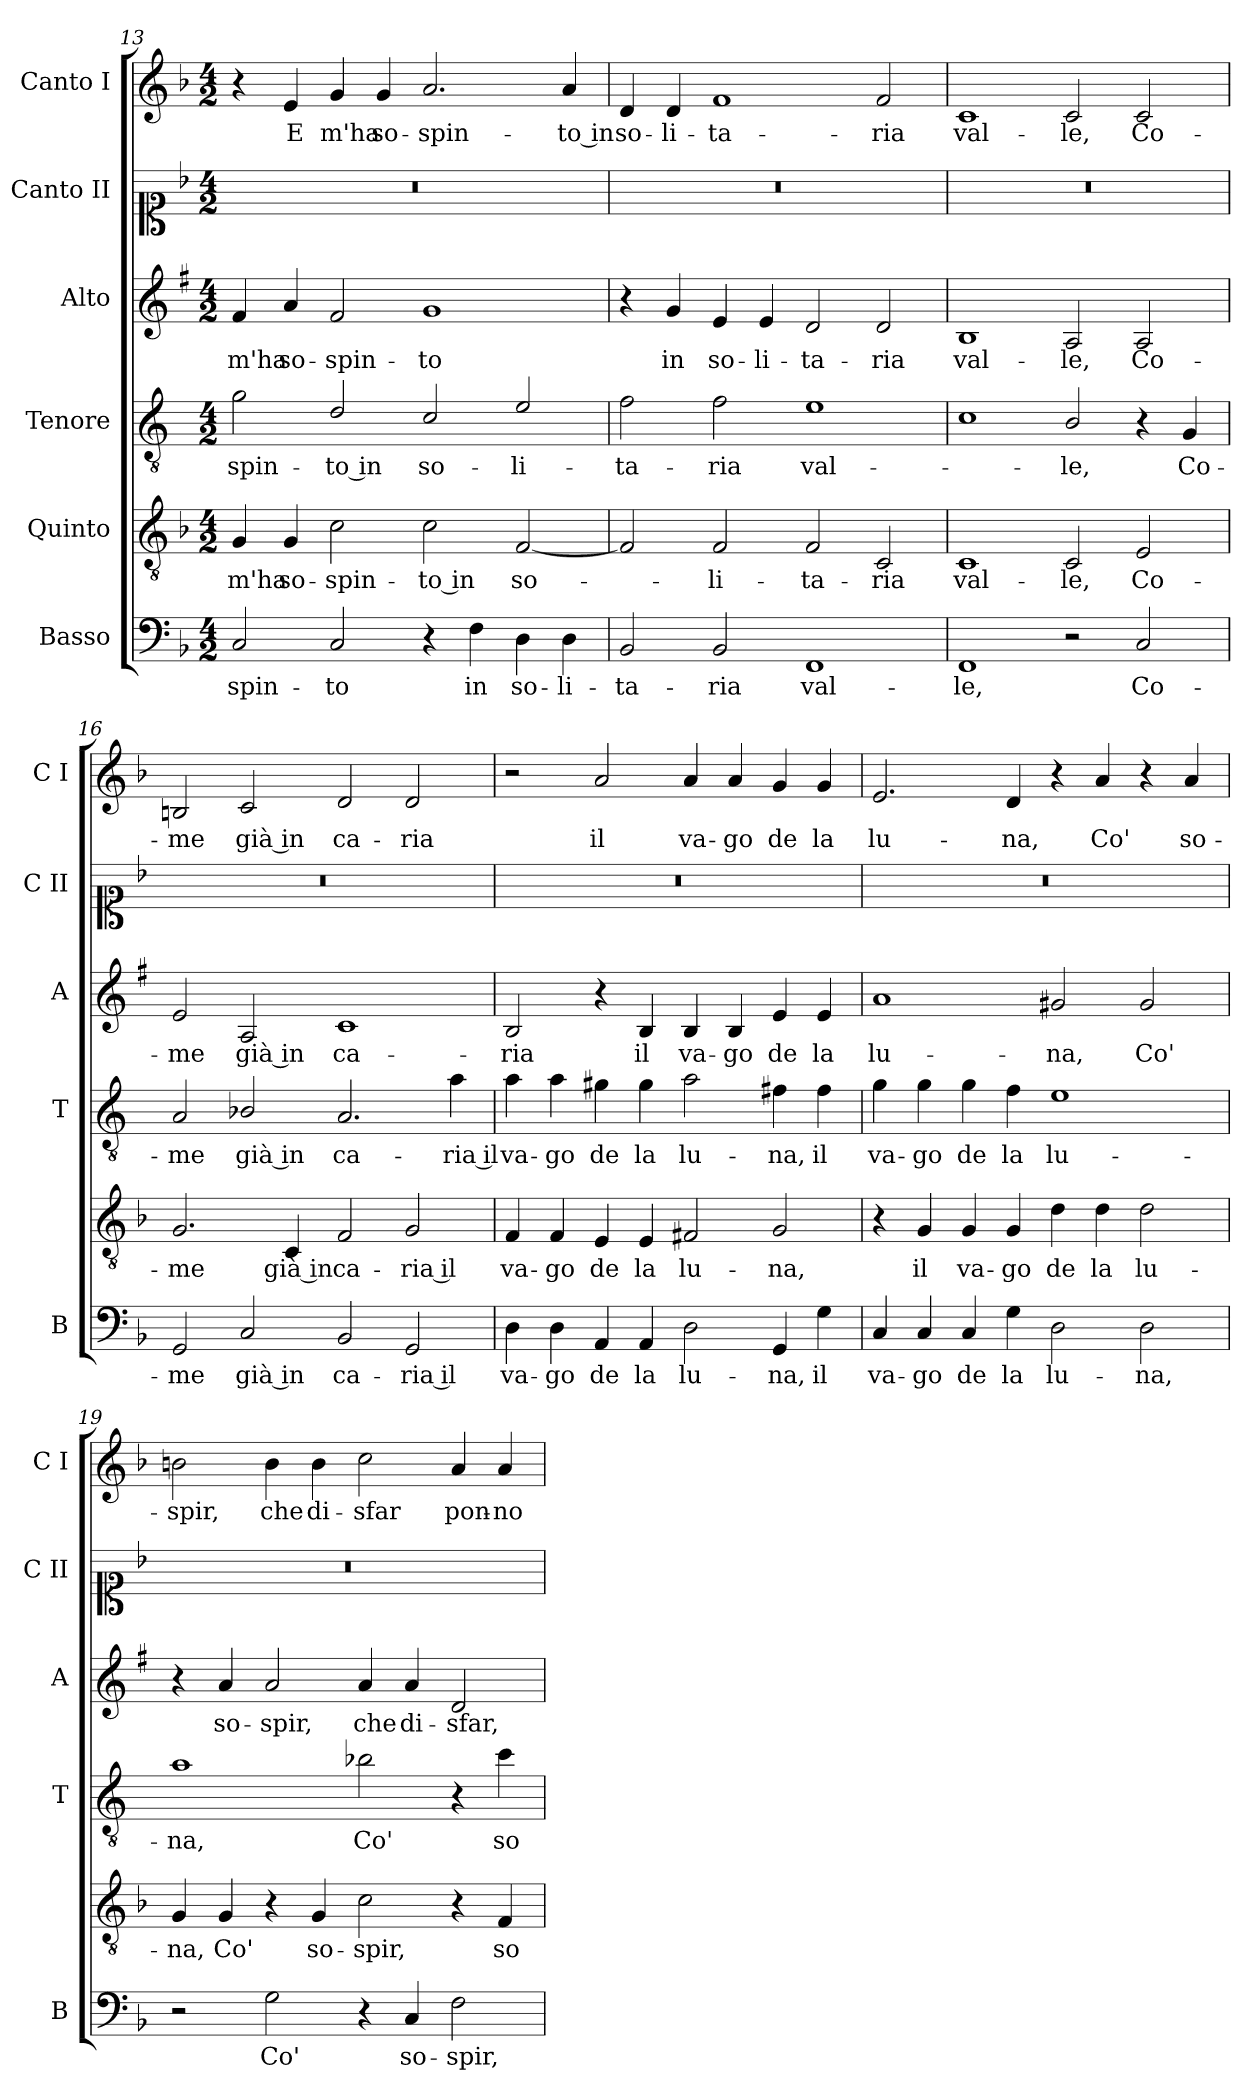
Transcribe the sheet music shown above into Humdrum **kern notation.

**kern	**text	**kern	**text	**kern	**text	**kern	**text	**kern	**kern	**text
*part6	*part6	*part5	*part5	*part4	*part4	*part3	*part3	*part2	*part1	*part1
*staff6	*staff6	*staff5	*staff5	*staff4	*staff4	*staff3	*staff3	*staff2	*staff1	*staff1
*I"Basso	*	*I"Quinto	*	*I"Tenore	*	*I"Alto	*	*I"Canto II	*I"Canto I	*
*I'B	*	*	*	*I'T	*	*I'A	*	*I'C II	*I'C I	*
*clefF4	*	*clefGv2	*	*clefGv2	*	*clefG2	*	*clefC1	*clefG2	*
*	*	*	*	*ITrd4c7	*	*ITrd1c2	*	*	*	*
*k[b-]	*	*k[b-]	*	*k[b-]	*	*k[b-]	*	*k[b-]	*k[b-]	*
*F:	*	*F:	*	*F:	*	*F:	*	*F:	*F:	*
*M4/2	*	*M4/2	*	*M4/2	*	*M4/2	*	*M4/2	*M4/2	*
=13	=13	=13	=13	=13	=13	=13	=13	=13	=13	=13
!	!LO:LY:b	!	!LO:LY:b	!	!LO:LY:b	!	!LO:LY:b	!	!	!
2C/	-spin-	4G/	m'ha	2c\	-spin-	4e/	m'ha	0r	4r	.
!	!	!	!LO:LY:b	!	!	!	!LO:LY:b	!	!	!LO:LY:b
.	.	4G/	so-	.	.	4g/	so-	.	4e/	E
!	!LO:LY:b	!	!LO:LY:b	!	!LO:LY:b	!	!LO:LY:b	!	!	!LO:LY:b
2C/	-to	2c\	-spin-	2G/	-to in	2e/	-spin-	.	4g/	m'ha
!	!	!	!	!	!	!	!	!	!	!LO:LY:b
.	.	.	.	.	.	.	.	.	4g/	so-
!	!	!	!LO:LY:b	!	!LO:LY:b	!	!LO:LY:b	!	!	!LO:LY:b
4r	.	2c\	-to in	2F/	so-	1f	-to	.	2.a/	-spin-
!	!LO:LY:b	!	!	!	!	!	!	!	!	!
4F\	in	.	.	.	.	.	.	.	.	.
!	!LO:LY:b	!	!LO:LY:b	!	!LO:LY:b	!	!	!	!	!
4D\	so-	[2F/	so-	2A/	-li-	.	.	.	.	.
!	!LO:LY:b	!	!	!	!	!	!	!	!	!LO:LY:b
4D\	-li-	.	.	.	.	.	.	.	4a/	-to in
!!LO:LB:g=z
=14	=14	=14	=14	=14	=14	=14	=14	=14	=14	=14
!	!LO:LY:b	!	!	!	!LO:LY:b	!	!	!	!	!LO:LY:b
2BB-/	-ta-	2F/]	.	2B-\	-ta-	4r	.	0r	4d/	so-
!	!	!	!	!	!	!	!LO:LY:b	!	!	!LO:LY:b
.	.	.	.	.	.	4f/	in	.	4d/	-li-
!	!LO:LY:b	!	!LO:LY:b	!	!LO:LY:b	!	!LO:LY:b	!	!	!LO:LY:b
2BB-/	-ria	2F/	-li-	2B-\	-ria	4d/	so-	.	1f	-ta-
!	!	!	!	!	!	!	!LO:LY:b	!	!	!
.	.	.	.	.	.	4d/	-li-	.	.	.
!	!LO:LY:b	!	!LO:LY:b	!	!LO:LY:b	!	!LO:LY:b	!	!	!
1FF	val-	2F/	-ta-	1A	val-	2c/	-ta-	.	.	.
!	!	!	!LO:LY:b	!	!	!	!LO:LY:b	!	!	!LO:LY:b
.	.	2C/	-ria	.	.	2c/	-ria	.	2f/	-ria
=15	=15	=15	=15	=15	=15	=15	=15	=15	=15	=15
!	!LO:LY:b	!	!LO:LY:b	!	!	!	!LO:LY:b	!	!	!LO:LY:b
1FF	-le,	1C	val-	1F	.	1A	val-	0r	1c	val-
!	!	!	!LO:LY:b	!	!LO:LY:b	!	!LO:LY:b	!	!	!LO:LY:b
2r	.	2C/	-le,	2E/	-le,	2G/	-le,	.	2c/	-le,
!	!LO:LY:b	!	!LO:LY:b	!	!	!	!LO:LY:b	!	!	!LO:LY:b
2C/	Co-	2E/	Co-	4r	.	2G/	Co-	.	2c/	Co-
!	!	!	!	!	!LO:LY:b	!	!	!	!	!
.	.	.	.	4C/	Co-	.	.	.	.	.
=16	=16	=16	=16	=16	=16	=16	=16	=16	=16	=16
!	!LO:LY:b	!	!LO:LY:b	!	!LO:LY:b	!	!LO:LY:b	!	!	!LO:LY:b
2GG/	-me	2.G/	-me	2D/	-me	2d/	-me	0r	2Bn/	-me
!	!LO:LY:b	!	!	!	!LO:LY:b	!	!LO:LY:b	!	!	!LO:LY:b
2C/	già in	.	.	2E-X/	già in	2G/	già in	.	2c/	già in
!	!	!	!LO:LY:b	!	!	!	!	!	!	!
.	.	4C/	già in	.	.	.	.	.	.	.
!	!LO:LY:b	!	!LO:LY:b	!	!LO:LY:b	!	!LO:LY:b	!	!	!LO:LY:b
2BB-/	ca-	2F/	ca-	2.D/	ca-	1B-	ca-	.	2d/	ca-
!	!LO:LY:b	!	!LO:LY:b	!	!	!	!	!	!	!LO:LY:b
2GG/	-ria il	2G/	-ria il	.	.	.	.	.	2d/	-ria
!	!	!	!	!	!LO:LY:b	!	!	!	!	!
.	.	.	.	4d\	-ria il	.	.	.	.	.
=17	=17	=17	=17	=17	=17	=17	=17	=17	=17	=17
!	!LO:LY:b	!	!LO:LY:b	!	!LO:LY:b	!	!LO:LY:b	!	!	!
4D\	va-	4F/	va-	4d\	va-	2A/	-ria	0r	2r	.
!	!LO:LY:b	!	!LO:LY:b	!	!LO:LY:b	!	!	!	!	!
4D\	-go	4F/	-go	4d\	-go	.	.	.	.	.
!	!LO:LY:b	!	!LO:LY:b	!	!LO:LY:b	!	!	!	!	!LO:LY:b
4AA/	de	4E/	de	4c#X\	de	4r	.	.	2a/	il
!	!LO:LY:b	!	!LO:LY:b	!	!LO:LY:b	!	!LO:LY:b	!	!	!
4AA/	la	4E/	la	4c#\	la	4A/	il	.	.	.
!	!LO:LY:b	!	!LO:LY:b	!	!LO:LY:b	!	!LO:LY:b	!	!	!LO:LY:b
2D\	lu-	2F#X/	lu-	2d\	lu-	4A/	va-	.	4a/	va-
!	!	!	!	!	!	!	!LO:LY:b	!	!	!LO:LY:b
.	.	.	.	.	.	4A/	-go	.	4a/	-go
!	!LO:LY:b	!	!LO:LY:b	!	!LO:LY:b	!	!LO:LY:b	!	!	!LO:LY:b
4GG/	-na,	2G/	-na,	4Bn\	-na,	4d/	de	.	4g/	de
!	!LO:LY:b	!	!	!	!LO:LY:b	!	!LO:LY:b	!	!	!LO:LY:b
4G\	il	.	.	4B\	il	4d/	la	.	4g/	la
!!LO:LB:g=z
=18	=18	=18	=18	=18	=18	=18	=18	=18	=18	=18
!	!LO:LY:b	!	!	!	!LO:LY:b	!	!LO:LY:b	!	!	!LO:LY:b
4C/	va-	4r	.	4c\	va-	1g	lu-	0r	2.e/	lu-
!	!LO:LY:b	!	!LO:LY:b	!	!LO:LY:b	!	!	!	!	!
4C/	-go	4G/	il	4c\	-go	.	.	.	.	.
!	!LO:LY:b	!	!LO:LY:b	!	!LO:LY:b	!	!	!	!	!
4C/	de	4G/	va-	4c\	de	.	.	.	.	.
!	!LO:LY:b	!	!LO:LY:b	!	!LO:LY:b	!	!	!	!	!LO:LY:b
4G\	la	4G/	-go	4B-\	la	.	.	.	4d/	-na,
!	!LO:LY:b	!	!LO:LY:b	!	!LO:LY:b	!	!LO:LY:b	!	!	!
2D\	lu-	4d\	de	1A	lu-	2f#X/	-na,	.	4r	.
!	!	!	!LO:LY:b	!	!	!	!	!	!	!LO:LY:b
.	.	4d\	la	.	.	.	.	.	4a/	Co'
!	!LO:LY:b	!	!LO:LY:b	!	!	!	!LO:LY:b	!	!	!
2D\	-na,	2d\	lu-	.	.	2f#/	Co'	.	4r	.
!	!	!	!	!	!	!	!	!	!	!LO:LY:b
.	.	.	.	.	.	.	.	.	4a/	so-
=19	=19	=19	=19	=19	=19	=19	=19	=19	=19	=19
!	!	!	!LO:LY:b	!	!LO:LY:b	!	!	!	!	!LO:LY:b
2r	.	4G/	-na,	1d	-na,	4r	.	0r	2bn\	-spir,
!	!	!	!LO:LY:b	!	!	!	!LO:LY:b	!	!	!
.	.	4G/	Co'	.	.	4g/	so-	.	.	.
!	!LO:LY:b	!	!	!	!	!	!LO:LY:b	!	!	!LO:LY:b
2G\	Co'	4r	.	.	.	2g/	-spir,	.	4b\	che
!	!	!	!LO:LY:b	!	!	!	!	!	!	!LO:LY:b
.	.	4G/	so-	.	.	.	.	.	4b\	di-
!	!	!	!LO:LY:b	!	!LO:LY:b	!	!LO:LY:b	!	!	!LO:LY:b
4r	.	2c\	-spir,	2e-X\	Co'	4g/	che	.	2cc\	-sfar
!	!LO:LY:b	!	!	!	!	!	!LO:LY:b	!	!	!
4C/	so-	.	.	.	.	4g/	di-	.	.	.
!	!LO:LY:b	!	!	!	!	!	!LO:LY:b	!	!	!LO:LY:b
2F\	-spir,	4r	.	4r	.	2c/	-sfar,	.	4a/	pon-
!	!	!	!LO:LY:b	!	!LO:LY:b	!	!	!	!	!LO:LY:b
.	.	4F/	so-	4f\	so-	.	.	.	4a/	-no
=	=	=	=	=	=	=	=	=	=	=
*-	*-	*-	*-	*-	*-	*-	*-	*-	*-	*-
